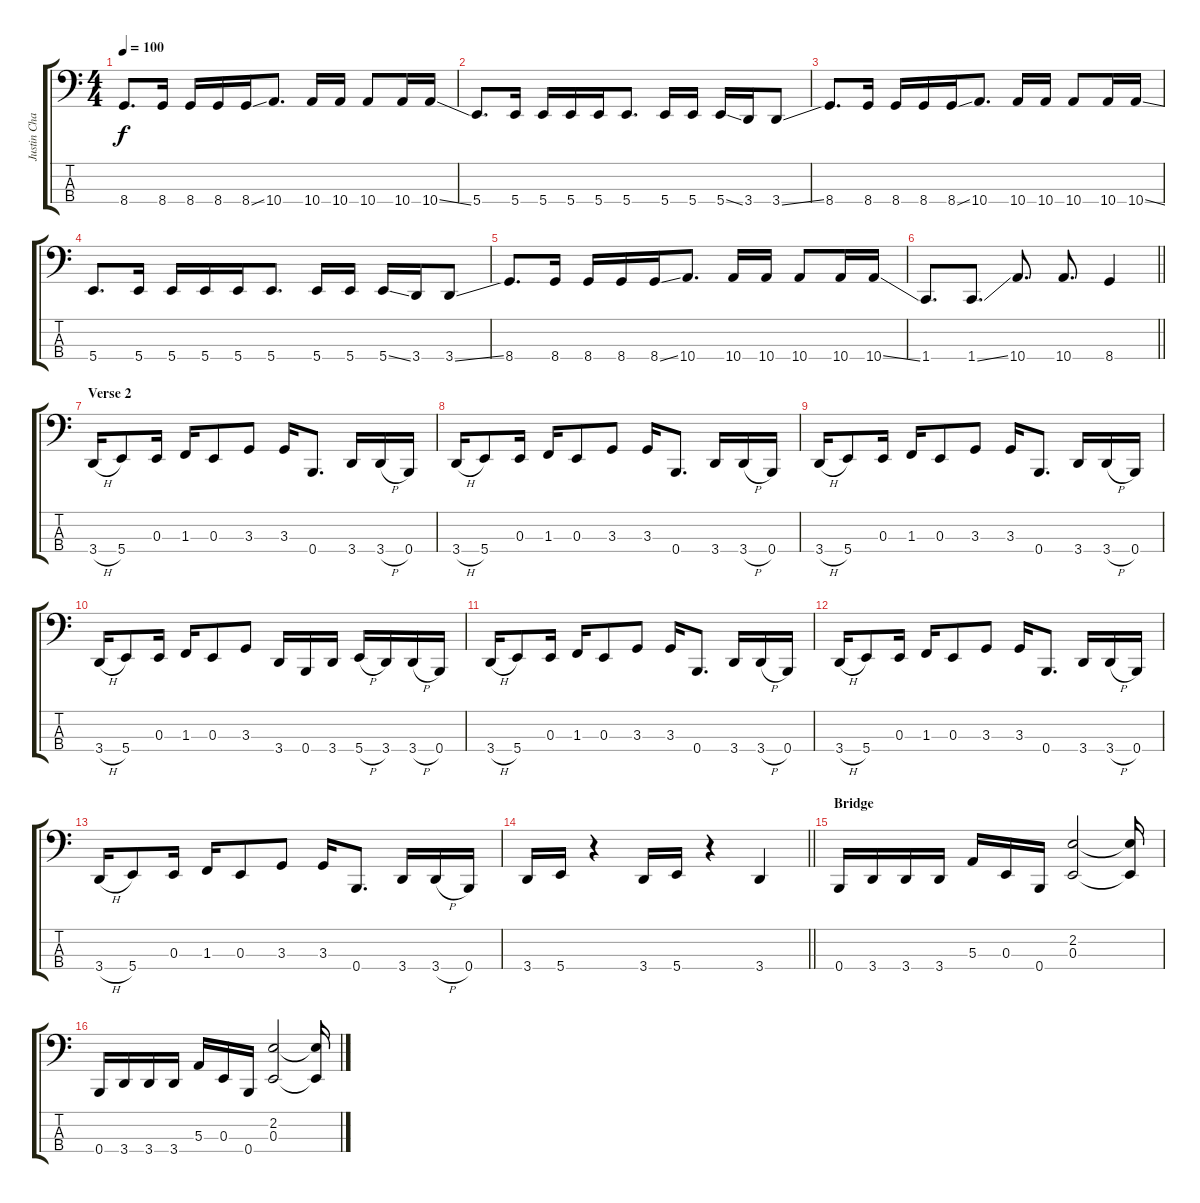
\track ("Justin Chancellor - Bass" "Justin Cha") {instrument electricbasspick}
\staff {score tabs}
\tuning (G2 D2 E1 B0) {hide}
\ts (4 4)
\tempo 100
\clef f4
\ks c
8.4.8{d dy f} 8.4.16 8.4.16 8.4.16 8.4{ss}.16 10.4.8{d} 10.4.16 10.4.16 10.4.8 10.4.16 10.4{ss}.16 |
5.4.8{d} 5.4.16 5.4.16 5.4.16 5.4.16 5.4.8{d} 5.4.16 5.4.16 5.4{ss}.16 3.4.16 3.4{ss}.8 |
8.4.8{d} 8.4.16 8.4.16 8.4.16 8.4{ss}.16 10.4.8{d} 10.4.16 10.4.16 10.4.8 10.4.16 10.4{ss}.16 |
5.4.8{d} 5.4.16 5.4.16 5.4.16 5.4.16 5.4.8{d} 5.4.16 5.4.16 5.4{ss}.16 3.4.16 3.4{ss}.8 |
8.4.8{d} 8.4.16 8.4.16 8.4.16 8.4{ss}.16 10.4.8{d} 10.4.16 10.4.16 10.4.8 10.4.16 10.4{ss}.16 |
\barLineRight lightlight
1.4.8{d} 1.4{ss}.8{d} 10.4.8{d} 10.4.8{d} 8.4.4 |
\section ("" "Verse 2")
3.4{h}.16 5.4.8 0.3.16 1.3.16 0.3.8 3.3.8 3.3.16 0.4.8{d} 3.4.16 3.4{h}.16 0.4.16 |
3.4{h}.16 5.4.8 0.3.16 1.3.16 0.3.8 3.3.8 3.3.16 0.4.8{d} 3.4.16 3.4{h}.16 0.4.16 |
3.4{h}.16 5.4.8 0.3.16 1.3.16 0.3.8 3.3.8 3.3.16 0.4.8{d} 3.4.16 3.4{h}.16 0.4.16 |
3.4{h}.16 5.4.8 0.3.16 1.3.16 0.3.8 3.3.8 3.4.16 0.4.16 3.4.16 5.4{h}.16 3.4.16 3.4{h}.16 0.4.16 |
3.4{h}.16 5.4.8 0.3.16 1.3.16 0.3.8 3.3.8 3.3.16 0.4.8{d} 3.4.16 3.4{h}.16 0.4.16 |
3.4{h}.16 5.4.8 0.3.16 1.3.16 0.3.8 3.3.8 3.3.16 0.4.8{d} 3.4.16 3.4{h}.16 0.4.16 |
3.4{h}.16 5.4.8 0.3.16 1.3.16 0.3.8 3.3.8 3.3.16 0.4.8{d} 3.4.16 3.4{h}.16 0.4.16 |
\barLineRight lightlight
3.4.16 5.4.16 r.4 3.4.16 5.4.16 r.4 3.4.4 |
\section ("" "Bridge")
0.4.16 3.4.16 3.4.16 3.4.16 5.3.16 0.3.16 0.4.16 (2.2 0.3).2 (2.2{t} 0.3{t}).16 |
0.4.16 3.4.16 3.4.16 3.4.16 5.3.16 0.3.16 0.4.16 (2.2 0.3).2 (2.2{t} 0.3{t}).16
